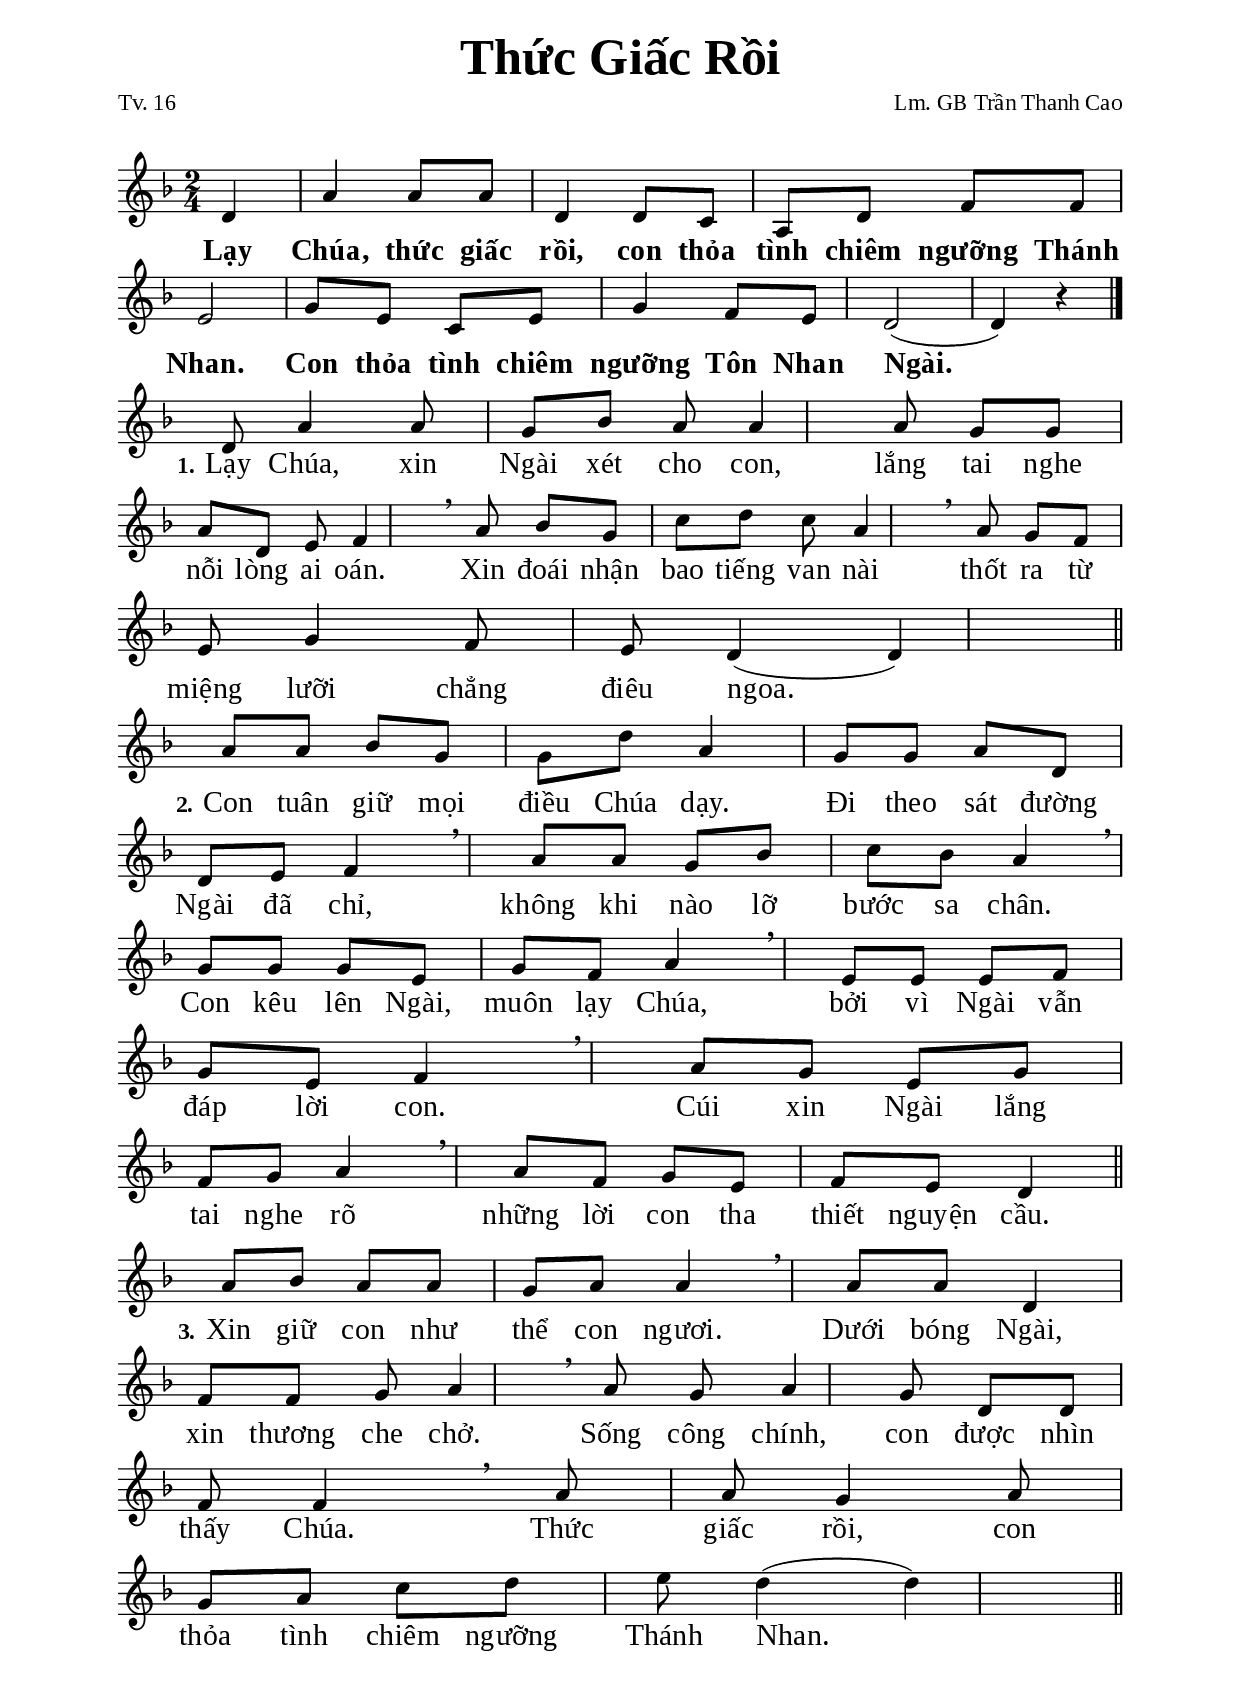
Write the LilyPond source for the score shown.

% Cài đặt chung
\version "2.22.1"
\include "english.ly"

\header {
  title = \markup { \fontsize #3 "Thức Giấc Rồi" }
  poet = "Tv. 16"
  composer = "Lm. GB Trần Thanh Cao"
  arranger = " "
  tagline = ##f
}

\paper {
  #(set-paper-size "a4")
  top-margin = 10\mm
  bottom-margin = 10\mm
  left-margin = 20\mm
  right-margin = 20\mm
  indent = #0
  #(define fonts
    (make-pango-font-tree
      "Liberation Serif"
      "Liberation Serif"
      "Liberation Serif"
      (/ 20 20)))
  page-count = #1
}

% Nhạc điệp khúc
nhacDiepKhuc= \relative c' {
  \partial 4 d4 |
  a' a8 a |
  d,4 d8 c |
  a d f f |
  e2 |
  g8 e c e |
  g4 f8 e |
  d2 ( |
  d4) r \bar "|."
}

% Nhạc phiên khúc
nhacPhienKhucMot = \relative c' {
  d8 a'4 a8 g bf a a4
  a8 g g a d, e f4 \breathe
  a8 bf g c d c a4 \breathe
  a8 g f e g4
  f8 e d4 (d) \bar "||"
  
}

nhacPhienKhucHai = \relative c'' {
  a8 a bf g g d' a4
  g8 g a d, d e f4 \breathe
  a8 a g bf c bf a4 \breathe
  g8 g g e g f a4 \breathe
  e8 e e f g e f4 \breathe
  a8 g e g f g a4 \breathe
  a8 f g e f e d4 \bar "||"
}

nhacPhienKhucBa = \relative c'' {
  a8 bf a a g a a4 \breathe
  a8 a d,4 f8 f g a4 \breathe
  a8 g a4 g8 d d f f4 \breathe
  a8 a g4 a8 g a c d e d4 (d) \bar "||"
}

% Lời điệp khúc
loiDiepKhuc = \lyricmode {
  Lạy Chúa, thức giấc rồi,
  con thỏa tình chiêm ngưỡng Thánh Nhan.
  Con thỏa tình chiêm ngưỡng Tôn Nhan Ngài.
}

% Lời phiên khúc
loiPhienKhucMot = \lyricmode {
  \set stanza = #"1."
  Lạy Chúa, xin Ngài xét cho con,
  lắng tai nghe nỗi lòng ai oán.
  Xin đoái nhận bao tiếng van nài
  thốt ra từ miệng lưỡi chẳng điêu ngoa.
}

loiPhienKhucHai = \lyricmode {
  \set stanza = #"2."
  Con tuân giữ mọi điều Chúa dạy.
  Đi theo sát đường Ngài đã chỉ,
  không khi nào lỡ bước sa chân.
  Con kêu lên Ngài,
  muôn lạy Chúa, bởi vì Ngài vẫn đáp lời con.
  Cúi xin Ngài lắng tai nghe rõ
  những lời con tha thiết nguyện cầu.
}

loiPhienKhucBa = \lyricmode {
  \set stanza = #"3."
  Xin giữ con như thể con ngươi.
  Dưới bóng Ngài, xin thương che chở.
  Sống công chính, con được nhìn thấy Chúa.
  Thức giấc rồi, con thỏa tình chiêm ngưỡng Thánh Nhan.
}


% Dàn trang
\score {
  \new ChoirStaff <<
    \new Staff = diepKhuc \with {
        \consists "Merge_rests_engraver"
        %\magnifyStaff #(magstep +1)
      }
      <<
      \new Voice = beSop {
        \key f \major \time 2/4 \nhacDiepKhuc
      }
    >>
    \new Lyrics \lyricsto beSop \loiDiepKhuc
  >>
  \layout {
    \override Lyrics.LyricText.font-series = #'bold
    \override Lyrics.LyricText.font-size = #+2.5
    \override Lyrics.LyricSpace.minimum-distance = #1.5
    \override Score.BarNumber.break-visibility = ##(#f #f #f)
    \override Score.SpacingSpanner.uniform-stretching = ##t
  }
}

\score {
  \new ChoirStaff <<
    \new Staff = phienKhuc \with {
        %\magnifyStaff #(magstep +1)
      }
      <<
      \new Voice = beSop {
        \key f \major \time 2/4 \nhacPhienKhucMot
      }
    >>
    \new Lyrics \lyricsto beSop \loiPhienKhucMot
  >>
  \layout {
    \override Staff.TimeSignature.transparent = ##t
    \override Lyrics.LyricText.font-size = #+2.5
    \override Lyrics.LyricSpace.minimum-distance = #1.05
    \override Score.BarNumber.break-visibility = ##(#f #f #f)
    \override Score.SpacingSpanner.uniform-stretching = ##t
    \set Score.barAlways = ##t
    \set Score.defaultBarType = ""
  } 
}

\score {
  \new ChoirStaff <<
    \new Staff = phienKhuc \with {
        %\magnifyStaff #(magstep +1)
      }
      <<
      \new Voice = beSop {
        \key f \major \time 2/4 \nhacPhienKhucHai
      }
    >>
    \new Lyrics \lyricsto beSop \loiPhienKhucHai
  >>
  \layout {
    \override Staff.TimeSignature.transparent = ##t
    \override Lyrics.LyricText.font-size = #+2.5
    \override Lyrics.LyricSpace.minimum-distance = #2.2
    \override Score.BarNumber.break-visibility = ##(#f #f #f)
    \override Score.SpacingSpanner.uniform-stretching = ##t
    \set Score.barAlways = ##t
    \set Score.defaultBarType = ""
  } 
}

\score {
  \new ChoirStaff <<
    \new Staff = phienKhuc \with {
        %\magnifyStaff #(magstep +1)
      }
      <<
      \new Voice = beSop {
        \key f \major \time 2/4 \nhacPhienKhucBa
      }
    >>
    \new Lyrics \lyricsto beSop \loiPhienKhucBa
  >>
  \layout {
    \override Staff.TimeSignature.transparent = ##t
    \override Lyrics.LyricText.font-size = #+2.5
    \override Lyrics.LyricSpace.minimum-distance = #2.4
    \override Score.BarNumber.break-visibility = ##(#f #f #f)
    \override Score.SpacingSpanner.uniform-stretching = ##t
    \set Score.barAlways = ##t
    \set Score.defaultBarType = ""
  } 
}
